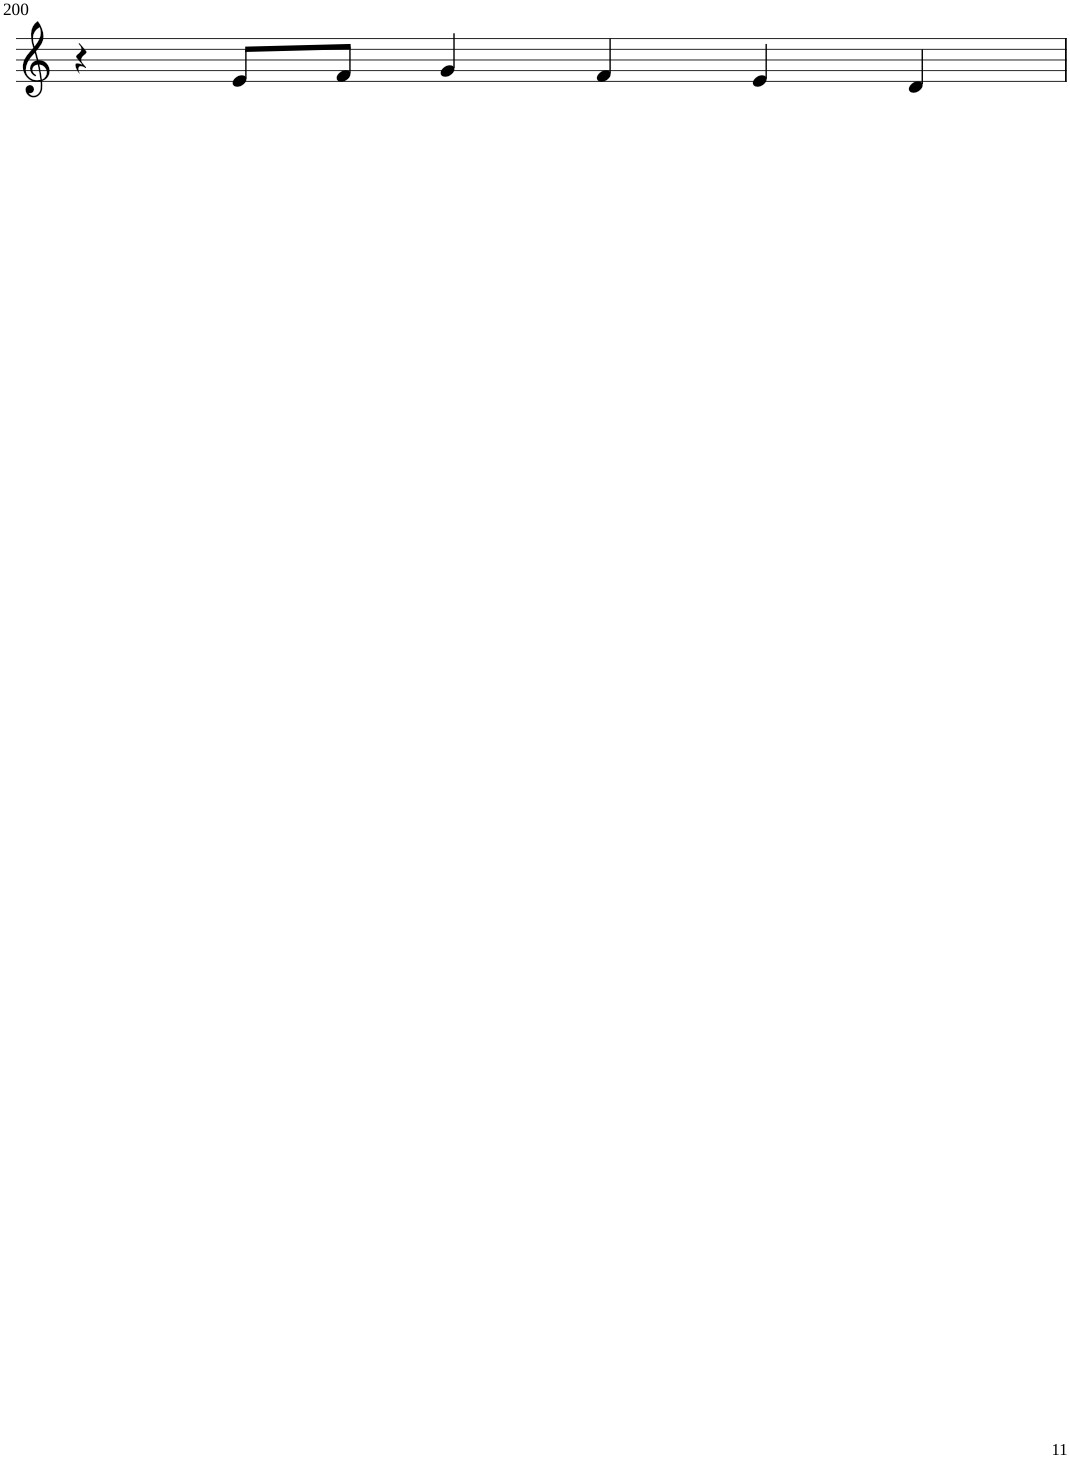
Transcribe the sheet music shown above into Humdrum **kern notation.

**kern
*part1
*staff1
*I"Violin
!!LO:PB:g=z
*clefG2
*k[]
*M6/4
=200
4r
8e/L
8f/J
4g/
4f/
4e/
4d/
=
*-
